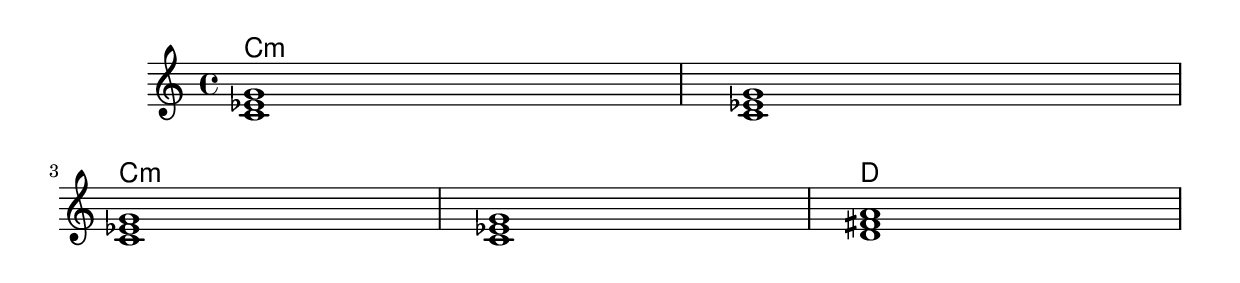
%% DO NOT EDIT this file manually; it is automatically
%% generated from LSR http://lsr.dsi.unimi.it
%% Make any changes in LSR itself, or in Documentation/snippets/new/ ,
%% and then run scripts/auxiliar/makelsr.py
%%
%% This file is in the public domain.
\version "2.14.0"

\header {
  lsrtags = "chords"

%% Translation of GIT committish: 8b93de6ce951b7b14bc7818f31019524295b990f
  texidoces = "
Se pueden imprimir los acordes exclusivamente al comienzo de las
líneas y cuando cambia el acorde.

"
  doctitlees = "Imprimir los acordes cuando se produce un cambio"


%% Translation of GIT committish: 0a868be38a775ecb1ef935b079000cebbc64de40
  texidocde = "
Akkordsymbole können so eingestellt werden, dass sie nur zu Beginn der Zeile
und bei Akkordwechseln angezeigt werden.

"
  doctitlede = "Akkordsymbole bei Wechsel anzeigen"

  texidoc = "
Chord names can be displayed only at the start of lines and when the
chord changes.

"
  doctitle = "Showing chords at changes"
} % begin verbatim

harmonies = \chordmode {
  c1:m c:m \break c:m c:m d
}
<<
  \new ChordNames {
    \set chordChanges = ##t
    \harmonies
  }
  \new Staff {
    \relative c' { \harmonies }
  }
>>

